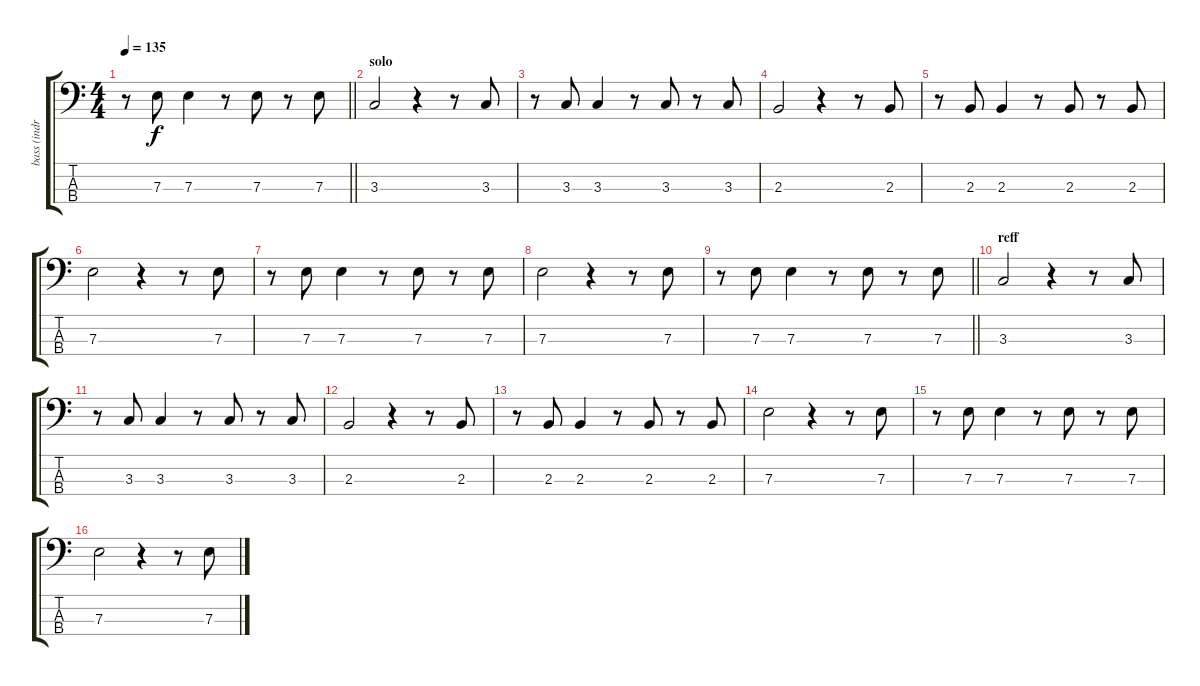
\track ("bass (indra)" "bass (indr") {instrument electricbassfinger}
\staff {score tabs}
\tuning (G2 D2 A1 E1) {hide}
\ts (4 4)
\tempo 135
\clef f4
\barLineRight lightlight
\ks c
r.8{dy f} 7.3.8 7.3.4 r.8 7.3.8 r.8 7.3.8 |
\section ("" "solo")
3.3.2 r.4 r.8 3.3.8 |
r.8 3.3.8 3.3.4 r.8 3.3.8 r.8 3.3.8 |
2.3.2 r.4 r.8 2.3.8 |
r.8 2.3.8 2.3.4 r.8 2.3.8 r.8 2.3.8 |
7.3.2 r.4 r.8 7.3.8 |
r.8 7.3.8 7.3.4 r.8 7.3.8 r.8 7.3.8 |
7.3.2 r.4 r.8 7.3.8 |
\barLineRight lightlight
r.8 7.3.8 7.3.4 r.8 7.3.8 r.8 7.3.8 |
\section ("" "reff")
3.3.2 r.4 r.8 3.3.8 |
r.8 3.3.8 3.3.4 r.8 3.3.8 r.8 3.3.8 |
2.3.2 r.4 r.8 2.3.8 |
r.8 2.3.8 2.3.4 r.8 2.3.8 r.8 2.3.8 |
7.3.2 r.4 r.8 7.3.8 |
r.8 7.3.8 7.3.4 r.8 7.3.8 r.8 7.3.8 |
7.3.2 r.4 r.8 7.3.8
